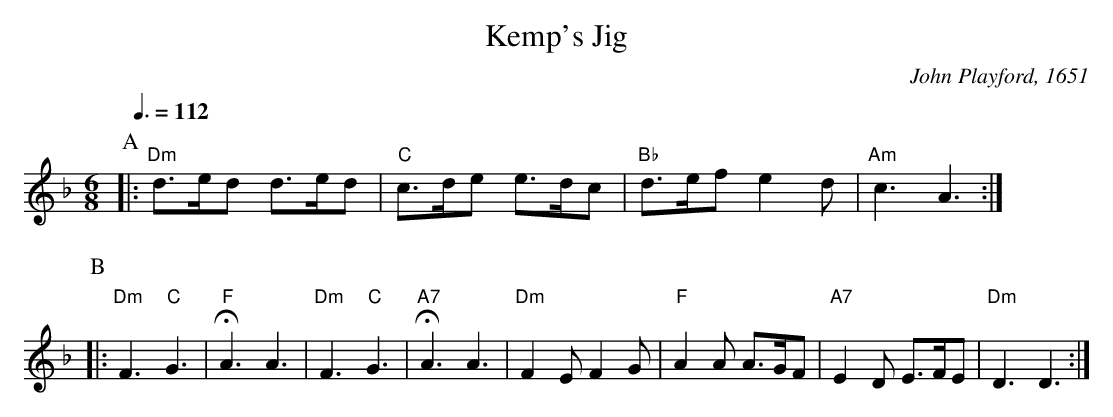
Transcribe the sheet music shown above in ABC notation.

X:1
T:Kemp's Jig
C:John Playford, 1651
Q:3/8=112
M:6/8
L:1/8
K:Dm
P:A
|: "Dm"d>ed d>ed | "C"c>de e>dc | "Bb"d>ef e2d | "Am"c3 A3 :|
P:B
|: "Dm"F3 "C"G3 | "F"!fermata!A3 A3 | "Dm"F3 "C"G3 | "A7"!fermata!A3 A3 |\
"Dm"F2E F2G | "F"A2A A>GF | "A7"E2D E>FE | "Dm"D3 D3 :|
